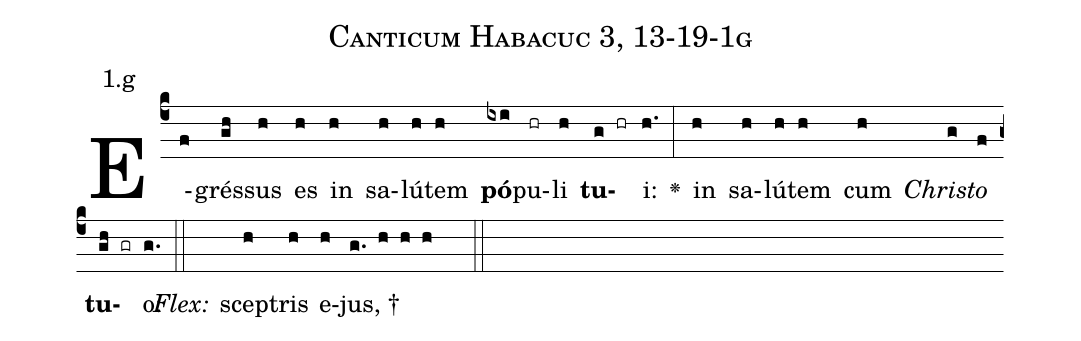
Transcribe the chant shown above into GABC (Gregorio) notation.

name: Canticum Habacuc 3, 13-19-1g;
annotation: 1.g;
%%
(c4)E(f)grés(gh)sus(h) es(h) in(h) sa(h)lú(h)tem(h) <b>pó</b>(ixi)pu(hr)li(h) <b>tu</b>(g hr)i:(h.) <v>\greheightstar</v>(:) in(h) sa(h)lú(h)tem(h) cum(h) <i>Chri</i>(g)<i>sto</i>(f) <b>tu</b>(gh gr)o:(g.) (::)
<i>Flex:</i>()  scep(h)tris(h) e(h)jus, †(g. h h h  ::)

%E(h) u(h) o(g) u(f) a(gh) e.(g.) (::)
